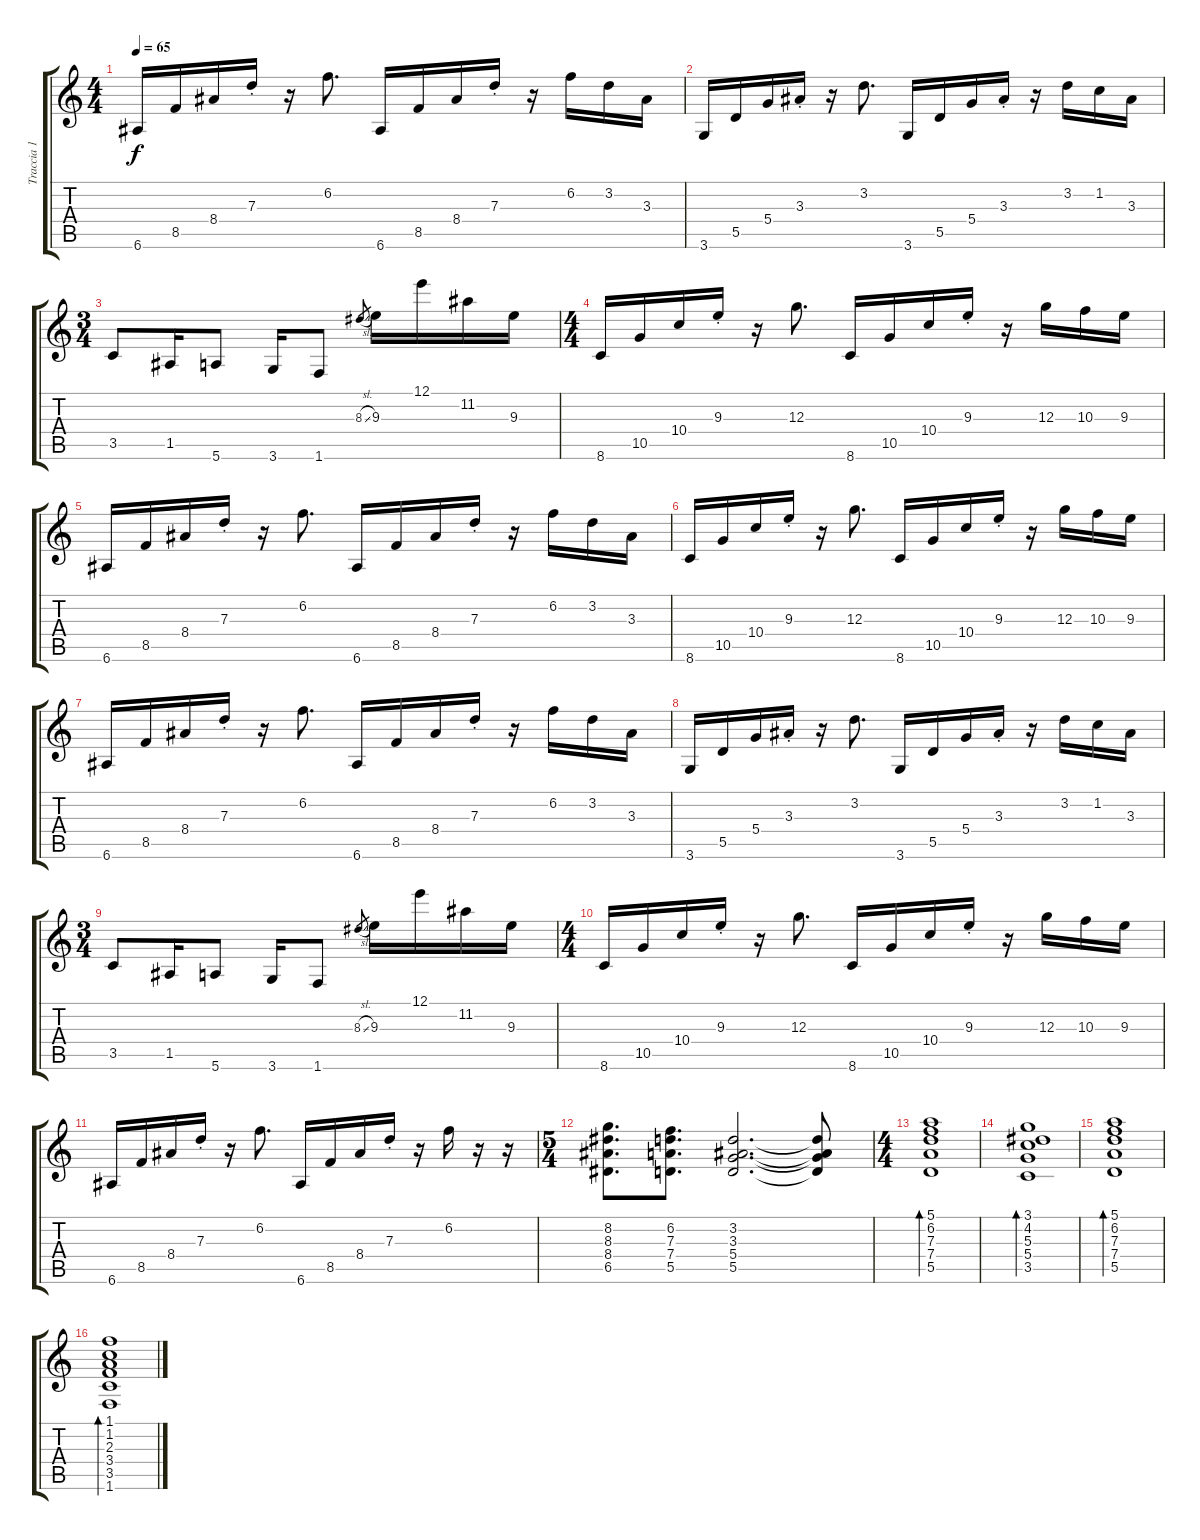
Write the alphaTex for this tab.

\track ("Traccia 1" "Traccia 1") {instrument overdrivenguitar}
\staff {score tabs}
\tuning (E4 B3 G3 D3 A2 E2) {hide}
\ts (4 4)
\tempo 65
\clef g2
\ks c
6.6.16{dy f volume 13 instrument electricguitarjazz} 8.5.16 8.4.16 7.3{st}.16 r.16 6.2.8{d} 6.6.16{volume 13 instrument electricguitarjazz} 8.5.16 8.4.16 7.3{st}.16 r.16 6.2.16 3.2.16 3.3.16 |
3.6.16 5.5.16 5.4.16 3.3{st}.16 r.16 3.2.8{d} 3.6.16 5.5.16 5.4.16 3.3{st}.16 r.16 3.2.16 1.2.16 3.3.16 |
\ts (3 4)
3.5.8 1.5.16 5.6.8 3.6.16 1.6.8 8.3{sl}.8{gr} 9.3.16 12.1.16 11.2.16 9.3.16 |
\ts (4 4)
8.6.16{volume 13 instrument electricguitarjazz} 10.5.16 10.4.16 9.3{st}.16 r.16 12.3.8{d} 8.6.16{volume 13 instrument electricguitarjazz} 10.5.16 10.4.16 9.3{st}.16 r.16 12.3.16 10.3.16 9.3.16 |
6.6.16{volume 13 instrument electricguitarjazz} 8.5.16 8.4.16 7.3{st}.16 r.16 6.2.8{d} 6.6.16{volume 13 instrument electricguitarjazz} 8.5.16 8.4.16 7.3{st}.16 r.16 6.2.16 3.2.16 3.3.16 |
8.6.16{volume 13 instrument electricguitarjazz} 10.5.16 10.4.16 9.3{st}.16 r.16 12.3.8{d} 8.6.16{volume 13 instrument electricguitarjazz} 10.5.16 10.4.16 9.3{st}.16 r.16 12.3.16 10.3.16 9.3.16 |
6.6.16{volume 13 instrument electricguitarjazz} 8.5.16 8.4.16 7.3{st}.16 r.16 6.2.8{d} 6.6.16{volume 13 instrument electricguitarjazz} 8.5.16 8.4.16 7.3{st}.16 r.16 6.2.16 3.2.16 3.3.16 |
3.6.16 5.5.16 5.4.16 3.3{st}.16 r.16 3.2.8{d} 3.6.16 5.5.16 5.4.16 3.3{st}.16 r.16 3.2.16 1.2.16 3.3.16 |
\ts (3 4)
3.5.8 1.5.16 5.6.8 3.6.16 1.6.8 8.3{sl}.8{gr} 9.3.16 12.1.16 11.2.16 9.3.16 |
\ts (4 4)
8.6.16{volume 13 instrument electricguitarjazz} 10.5.16 10.4.16 9.3{st}.16 r.16 12.3.8{d} 8.6.16{volume 13 instrument electricguitarjazz} 10.5.16 10.4.16 9.3{st}.16 r.16 12.3.16 10.3.16 9.3.16 |
6.6.16{volume 13 instrument electricguitarjazz} 8.5.16 8.4.16 7.3{st}.16 r.16 6.2.8{d} 6.6.16{volume 13 instrument electricguitarjazz} 8.5.16 8.4.16 7.3{st}.16 r.16 6.2.16 r.16 r.16 |
\ts (5 4)
(8.2 8.3 8.4 6.5).8{d} (6.2 7.3 7.4 5.5).8{d} (3.2 3.3 5.4 5.5).2{d} (3.2{t} 3.3{t} 5.4{t} 5.5{t}).8 |
\ts (4 4)
(5.1 6.2 7.3 7.4 5.5).1{bd 30} |
(3.1 4.2 5.3 5.4 3.5).1{bd 30} |
(5.1 6.2 7.3 7.4 5.5).1{bd 30} |
(1.1 1.2 2.3 3.4 3.5 1.6).1{bd 30}
